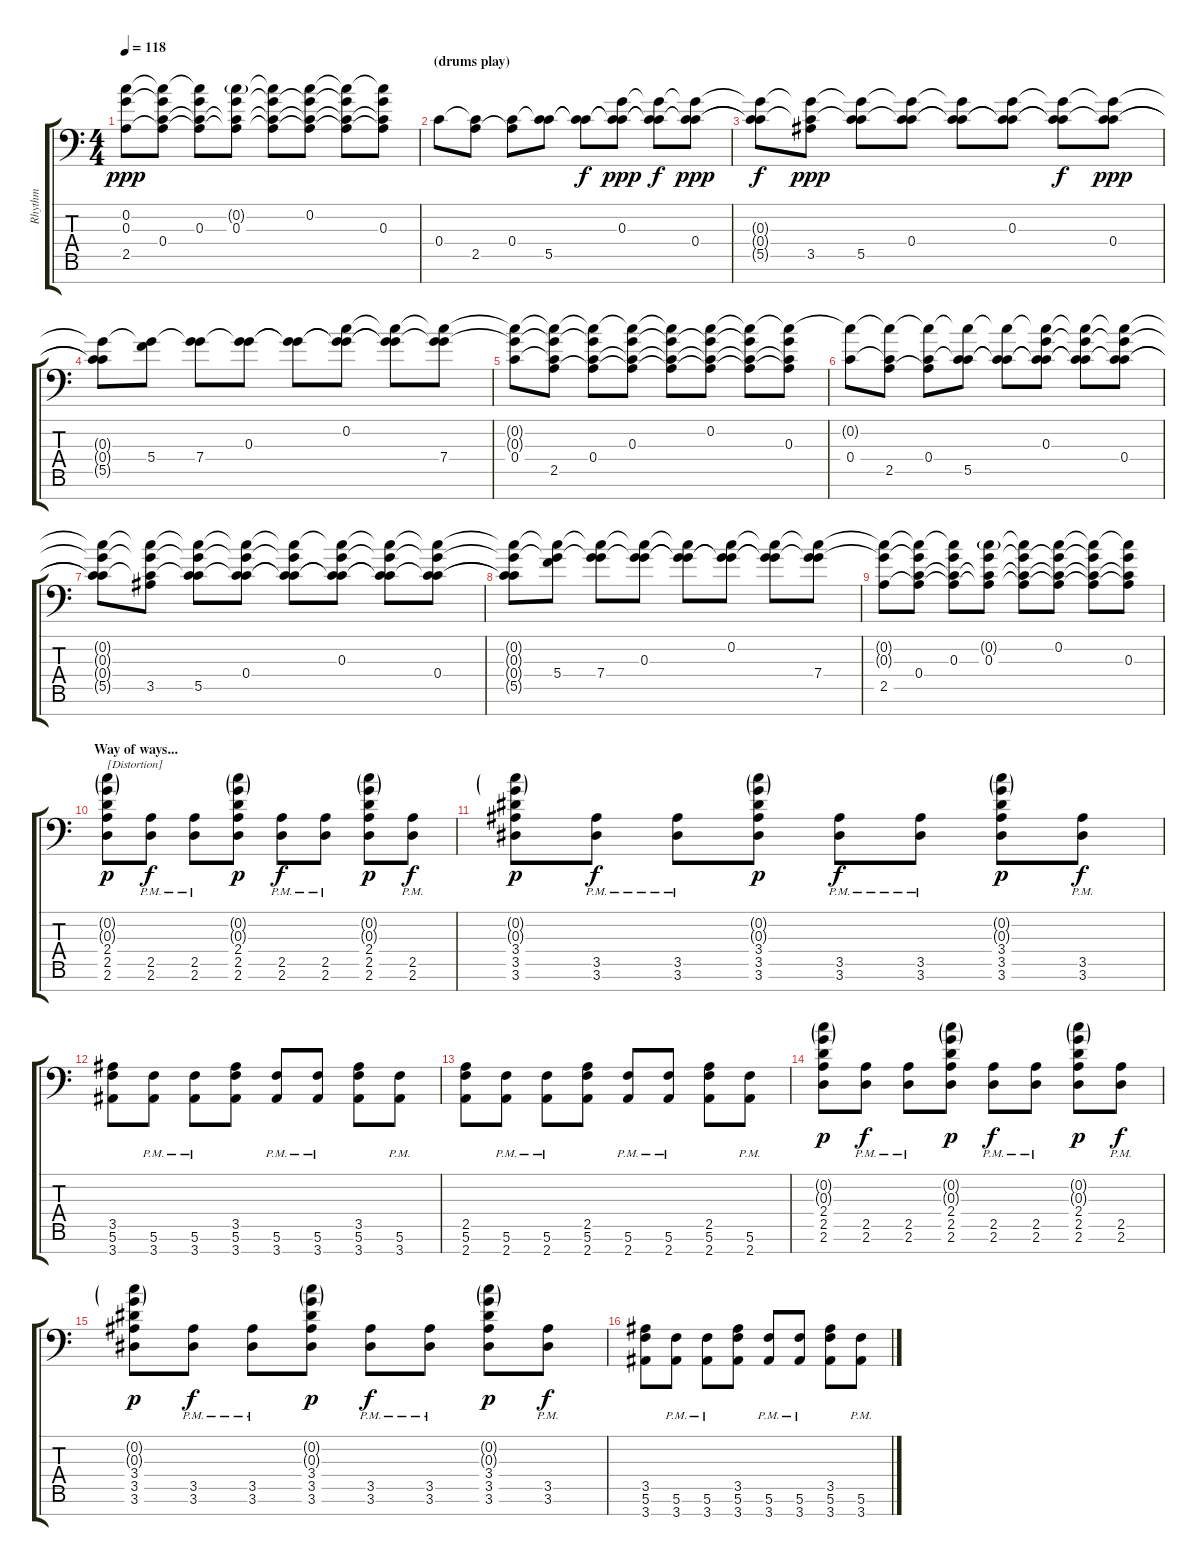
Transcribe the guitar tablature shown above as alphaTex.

\track ("Rhythm" "Rhythm") {instrument distortionguitar}
\staff {score tabs}
\tuning (E4 C4 G3 C3 G2 C2 G1) {hide}
\ts (4 4)
\tempo 118
\clef f4
\ks c
(0.2{t} 0.3{t} 2.5).8{dy ppp} (0.2{t} 0.3{t} 0.4 2.5{t}).8 (0.2{t} 0.3 0.4{t} 2.5{t}).8 (0.2{g} 0.3 0.4{t} 2.5{t}).8 (0.2{t} 0.3{t} 0.4{t} 2.5{t}).8 (0.2 0.3{t} 0.4{t} 2.5{t}).8 (0.2{t} 0.3{t} 0.4{t} 2.5{t}).8 (0.2{t} 0.3 0.4{t} 2.5{t}).8 |
\section ("" "(drums play)")
0.4.8 (0.4{t} 2.5).8 (0.4 2.5{t}).8 (0.4{t} 5.5).8 (0.4{t} 5.5{t}).8{dy f} (0.3 0.4{t} 5.5{t}).8{dy ppp} (0.3{t} 0.4{t} 5.5{t}).8{dy f} (0.3{t} 0.4 5.5{t}).8{dy ppp} |
(0.3{t} 0.4{t} 5.5{t}).8{dy f} (0.3{t} 0.4{t} 3.5).8{dy ppp} (0.3{t} 0.4{t} 5.5).8 (0.3{t} 0.4 5.5{t}).8 (0.3{t} 0.4{t} 5.5{t}).8 (0.3 0.4{t} 5.5{t}).8 (0.3{t} 0.4{t} 5.5{t}).8{dy f} (0.3{t} 0.4 5.5{t}).8{dy ppp} |
(0.3{t} 0.4{t} 5.5{t}).8 (0.3{t} 5.4).8 (0.3{t} 7.4).8 (0.3 7.4{t}).8 (0.3{t} 7.4{t}).8 (0.2 0.3{t} 7.4{t}).8 (0.2{t} 0.3{t} 7.4{t}).8 (0.2{t} 0.3{t} 7.4).8 |
(0.2{t} 0.3{t} 0.4).8 (0.2{t} 0.3{t} 0.4{t} 2.5).8 (0.2{t} 0.3{t} 0.4 2.5{t}).8 (0.2{t} 0.3 0.4{t} 2.5{t}).8 (0.2{t} 0.3{t} 0.4{t} 2.5{t}).8 (0.2 0.3{t} 0.4{t} 2.5{t}).8 (0.2{t} 0.3{t} 0.4{t} 2.5{t}).8 (0.2{t} 0.3 0.4{t} 2.5{t}).8 |
(0.2{t} 0.4).8 (0.2{t} 0.4{t} 2.5).8 (0.2{t} 0.4 2.5{t}).8 (0.2{t} 0.4{t} 5.5).8 (0.2{t} 0.4{t} 5.5{t}).8 (0.2{t} 0.3 0.4{t} 5.5{t}).8 (0.2{t} 0.3{t} 0.4{t} 5.5{t}).8 (0.2{t} 0.3{t} 0.4 5.5{t}).8 |
(0.2{t} 0.3{t} 0.4{t} 5.5{t}).8 (0.2{t} 0.3{t} 0.4{t} 3.5).8 (0.2{t} 0.3{t} 0.4{t} 5.5).8 (0.2{t} 0.3{t} 0.4 5.5{t}).8 (0.2{t} 0.3{t} 0.4{t} 5.5{t}).8 (0.2{t} 0.3 0.4{t} 5.5{t}).8 (0.2{t} 0.3{t} 0.4{t} 5.5{t}).8 (0.2{t} 0.3{t} 0.4 5.5{t}).8 |
(0.2{t} 0.3{t} 0.4{t} 5.5{t}).8 (0.2{t} 0.3{t} 5.4).8 (0.2{t} 0.3{t} 7.4).8 (0.2{t} 0.3 7.4{t}).8 (0.2{t} 0.3{t} 7.4{t}).8 (0.2 0.3{t} 7.4{t}).8 (0.2{t} 0.3{t} 7.4{t}).8 (0.2{t} 0.3{t} 7.4).8 |
(0.2{t} 0.3{t} 2.5).8 (0.2{t} 0.3{t} 0.4 2.5{t}).8 (0.2{t} 0.3 0.4{t} 2.5{t}).8 (0.2{g} 0.3 0.4{t} 2.5{t}).8 (0.2{t} 0.3{t} 0.4{t} 2.5{t}).8 (0.2 0.3{t} 0.4{t} 2.5{t}).8 (0.2{t} 0.3{t} 0.4{t} 2.5{t}).8 (0.2{t} 0.3 0.4{t} 2.5{t}).8 |
\section ("" "Way of ways...")
(0.2{g} 0.3{g} 2.4 2.5 2.6).8{txt "[Distortion]" dy p} (2.5{pm} 2.6{pm}).8{dy f} (2.5{pm} 2.6{pm}).8 (0.2{g} 0.3{g} 2.4 2.5 2.6).8{dy p} (2.5{pm} 2.6{pm}).8{dy f} (2.5{pm} 2.6{pm}).8 (0.2{g} 0.3{g} 2.4 2.5 2.6).8{dy p} (2.5{pm} 2.6{pm}).8{dy f} |
(0.2{g} 0.3{g} 3.4 3.5 3.6).8{dy p} (3.5{pm} 3.6{pm}).8{dy f} (3.5{pm} 3.6{pm}).8 (0.2{g} 0.3{g} 3.4 3.5 3.6).8{dy p} (3.5{pm} 3.6{pm}).8{dy f} (3.5{pm} 3.6{pm}).8 (0.2{g} 0.3{g} 3.4 3.5 3.6).8{dy p} (3.5{pm} 3.6{pm}).8{dy f} |
(3.5 5.6 3.7).8 (5.6{pm} 3.7{pm}).8 (5.6{pm} 3.7{pm}).8 (3.5 5.6 3.7).8 (5.6{pm} 3.7{pm}).8 (5.6{pm} 3.7{pm}).8 (3.5 5.6 3.7).8 (5.6{pm} 3.7{pm}).8 |
(2.5 5.6 2.7).8 (5.6{pm} 2.7{pm}).8 (5.6{pm} 2.7{pm}).8 (2.5 5.6 2.7).8 (5.6{pm} 2.7{pm}).8 (5.6{pm} 2.7{pm}).8 (2.5 5.6 2.7).8 (5.6{pm} 2.7{pm}).8 |
(0.2{g} 0.3{g} 2.4 2.5 2.6).8{dy p} (2.5{pm} 2.6{pm}).8{dy f} (2.5{pm} 2.6{pm}).8 (0.2{g} 0.3{g} 2.4 2.5 2.6).8{dy p} (2.5{pm} 2.6{pm}).8{dy f} (2.5{pm} 2.6{pm}).8 (0.2{g} 0.3{g} 2.4 2.5 2.6).8{dy p} (2.5{pm} 2.6{pm}).8{dy f} |
(0.2{g} 0.3{g} 3.4 3.5 3.6).8{dy p} (3.5{pm} 3.6{pm}).8{dy f} (3.5{pm} 3.6{pm}).8 (0.2{g} 0.3{g} 3.4 3.5 3.6).8{dy p} (3.5{pm} 3.6{pm}).8{dy f} (3.5{pm} 3.6{pm}).8 (0.2{g} 0.3{g} 3.4 3.5 3.6).8{dy p} (3.5{pm} 3.6{pm}).8{dy f} |
(3.5 5.6 3.7).8 (5.6{pm} 3.7{pm}).8 (5.6{pm} 3.7{pm}).8 (3.5 5.6 3.7).8 (5.6{pm} 3.7{pm}).8 (5.6{pm} 3.7{pm}).8 (3.5 5.6 3.7).8 (5.6{pm} 3.7{pm}).8
